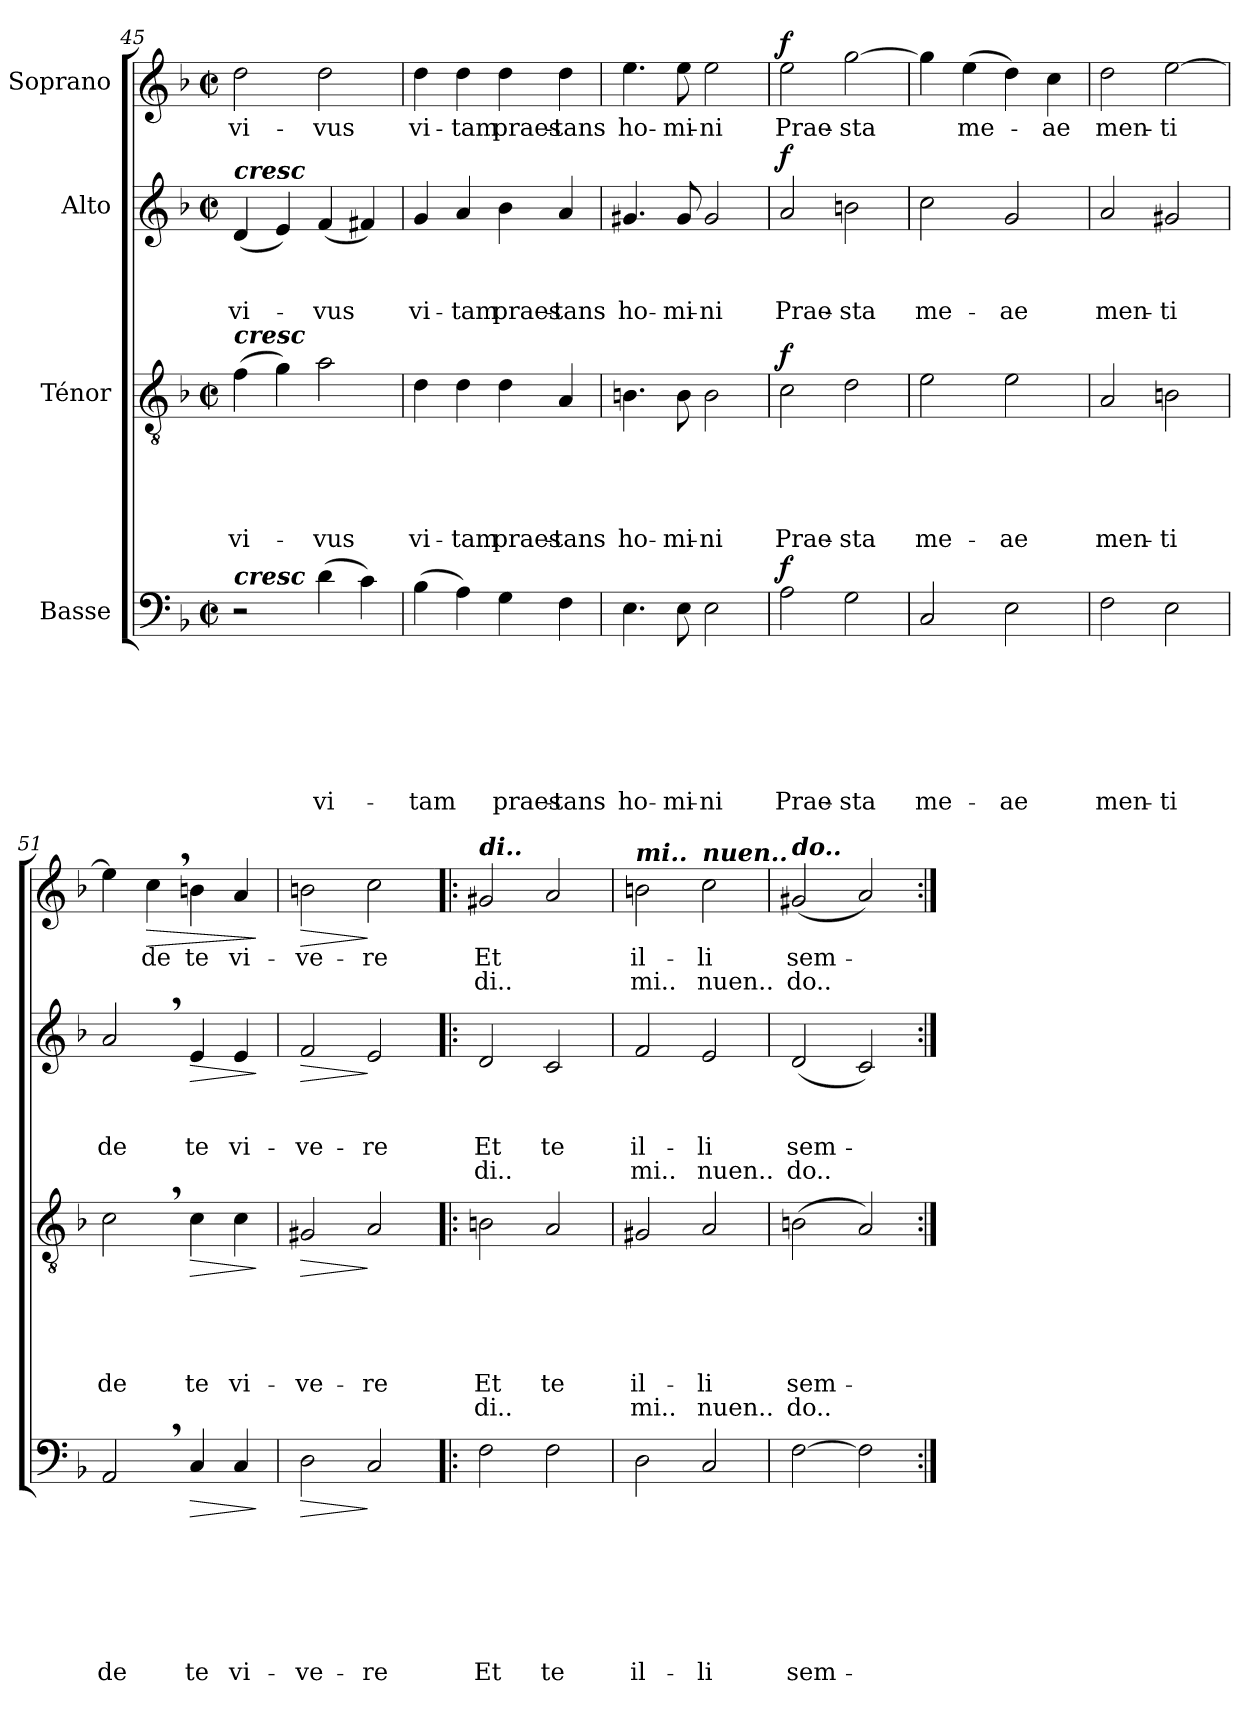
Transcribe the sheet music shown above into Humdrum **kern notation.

**kern	**text	**text	**text	**text	**text	**text	**text	**dynam	**kern	**text	**text	**text	**text	**text	**text	**dynam	**kern	**text	**text	**text	**text	**dynam	**kern	**text	**text	**dynam
*part4	*part4	*part4	*part4	*part4	*part4	*part4	*part4	*part4	*part3	*part3	*part3	*part3	*part3	*part3	*part3	*part3	*part2	*part2	*part2	*part2	*part2	*part2	*part1	*part1	*part1	*part1
*staff4	*staff4	*staff4	*staff4	*staff4	*staff4	*staff4	*staff4	*staff4	*staff3	*staff3	*staff3	*staff3	*staff3	*staff3	*staff3	*staff3	*staff2	*staff2	*staff2	*staff2	*staff2	*staff2	*staff1	*staff1	*staff1	*staff1
*I"Basse	*	*	*	*	*	*	*	*	*I"Ténor	*	*	*	*	*	*	*	*I"Alto	*	*	*	*	*	*I"Soprano	*	*	*
*clefF4	*	*	*	*	*	*	*	*	*clefGv2	*	*	*	*	*	*	*	*clefG2	*	*	*	*	*	*clefG2	*	*	*
*k[b-]	*	*	*	*	*	*	*	*	*k[b-]	*	*	*	*	*	*	*	*k[b-]	*	*	*	*	*	*k[b-]	*	*	*
*F:	*	*	*	*	*	*	*	*	*F:	*	*	*	*	*	*	*	*F:	*	*	*	*	*	*F:	*	*	*
*M2/2	*	*	*	*	*	*	*	*	*M2/2	*	*	*	*	*	*	*	*M2/2	*	*	*	*	*	*M2/2	*	*	*
*met(c|)	*	*	*	*	*	*	*	*	*met(c|)	*	*	*	*	*	*	*	*met(c|)	*	*	*	*	*	*met(c|)	*	*	*
=45	=45	=45	=45	=45	=45	=45	=45	=45	=45	=45	=45	=45	=45	=45	=45	=45	=45	=45	=45	=45	=45	=45	=45	=45	=45	=45
!	!	!	!	!	!	!	!	!	!	!	!	!	!	!	!	!	!LO:TX:a:Bi:t=cresc	!	!	!	!	!	!	!	!	!
!	!	!	!	!	!	!	!	!	!LO:TX:a:Bi:t=cresc	!	!	!	!	!	!	!	!	!	!	!	!	!	!	!	!	!
!LO:TX:a:Bi:t=cresc	!	!	!	!	!	!	!	!	!	!	!	!	!	!	!	!	!	!	!	!	!	!	!	!	!	!
!	!	!	!	!	!	!	!	!	!	!	!	!	!	!LO:LY:b	!	!	!	!	!	!LO:LY:b	!	!	!	!LO:LY:b	!	!
2r	.	.	.	.	.	.	.	.	(<4f\	.	.	.	.	vi-	.	.	(<4d/	.	.	vi-	.	.	2dd\	vi-	.	.
.	.	.	.	.	.	.	.	.	4g\)	.	.	.	.	.	.	.	4e/)	.	.	.	.	.	.	.	.	.
!	!	!	!	!	!	!	!LO:LY:b	!	!	!	!	!	!	!LO:LY:b	!	!	!	!	!	!LO:LY:b	!	!	!	!LO:LY:b	!	!
(>4d\	.	.	.	.	.	.	vi-	.	2a\	.	.	.	.	-vus	.	.	(<4f/	.	.	-vus	.	.	2dd\	-vus	.	.
4c\)	.	.	.	.	.	.	.	.	.	.	.	.	.	.	.	.	4f#X/)	.	.	.	.	.	.	.	.	.
!!LO:LB:g=z
=46	=46	=46	=46	=46	=46	=46	=46	=46	=46	=46	=46	=46	=46	=46	=46	=46	=46	=46	=46	=46	=46	=46	=46	=46	=46	=46
!	!	!	!	!	!	!	!LO:LY:b	!	!	!	!	!	!	!LO:LY:b	!	!	!	!	!	!LO:LY:b	!	!	!	!LO:LY:b	!	!
(>4B-\	.	.	.	.	.	.	-tam	.	4d\	.	.	.	.	vi-	.	.	4g/	.	.	vi-	.	.	4dd\	vi-	.	.
!	!	!	!	!	!	!	!	!	!	!	!	!	!	!LO:LY:b	!	!	!	!	!	!LO:LY:b	!	!	!	!LO:LY:b	!	!
4A\)	.	.	.	.	.	.	.	.	4d\	.	.	.	.	-tam	.	.	4a/	.	.	-tam	.	.	4dd\	-tam	.	.
!	!	!	!	!	!	!	!LO:LY:b	!	!	!	!	!	!	!LO:LY:b	!	!	!	!	!	!LO:LY:b	!	!	!	!LO:LY:b	!	!
4G\	.	.	.	.	.	.	praes-	.	4d\	.	.	.	.	praes-	.	.	4b-\	.	.	praes-	.	.	4dd\	praes-	.	.
!	!	!	!	!	!	!	!LO:LY:b	!	!	!	!	!	!	!LO:LY:b	!	!	!	!	!	!LO:LY:b	!	!	!	!LO:LY:b	!	!
4F\	.	.	.	.	.	.	-tans	.	4A/	.	.	.	.	-tans	.	.	4a/	.	.	-tans	.	.	4dd\	-tans	.	.
=47	=47	=47	=47	=47	=47	=47	=47	=47	=47	=47	=47	=47	=47	=47	=47	=47	=47	=47	=47	=47	=47	=47	=47	=47	=47	=47
!	!	!	!	!	!	!	!LO:LY:b	!	!	!	!	!	!	!LO:LY:b	!	!	!	!	!	!LO:LY:b	!	!	!	!LO:LY:b	!	!
4.E\	.	.	.	.	.	.	ho-	.	4.Bn\	.	.	.	.	ho-	.	.	4.g#X/	.	.	ho-	.	.	4.ee\	ho-	.	.
!	!	!	!	!	!	!	!LO:LY:b	!	!	!	!	!	!	!LO:LY:b	!	!	!	!	!	!LO:LY:b	!	!	!	!LO:LY:b	!	!
8E\	.	.	.	.	.	.	-mi-	.	8B\	.	.	.	.	-mi-	.	.	8g#/	.	.	-mi-	.	.	8ee\	-mi-	.	.
!	!	!	!	!	!	!	!LO:LY:b	!	!	!	!	!	!	!LO:LY:b	!	!	!	!	!	!LO:LY:b	!	!	!	!LO:LY:b	!	!
2E\	.	.	.	.	.	.	-ni	.	2B\	.	.	.	.	-ni	.	.	2g#/	.	.	-ni	.	.	2ee\	-ni	.	.
=48	=48	=48	=48	=48	=48	=48	=48	=48	=48	=48	=48	=48	=48	=48	=48	=48	=48	=48	=48	=48	=48	=48	=48	=48	=48	=48
!	!	!	!	!	!	!	!LO:LY:b	!LO:DY:a	!	!	!	!	!	!LO:LY:b	!	!LO:DY:a	!	!	!	!LO:LY:b	!	!LO:DY:a	!	!LO:LY:b	!	!LO:DY:a
2A\	.	.	.	.	.	.	Prae-	f	2c\	.	.	.	.	Prae-	.	f	2a/	.	.	Prae-	.	f	2ee\	Prae-	.	f
!	!	!	!	!	!	!	!LO:LY:b	!	!	!	!	!	!	!LO:LY:b	!	!	!	!	!	!LO:LY:b	!	!	!	!LO:LY:b	!	!
2G\	.	.	.	.	.	.	-sta	.	2d\	.	.	.	.	-sta	.	.	2bn\	.	.	-sta	.	.	[>2gg\	-sta	.	.
=49	=49	=49	=49	=49	=49	=49	=49	=49	=49	=49	=49	=49	=49	=49	=49	=49	=49	=49	=49	=49	=49	=49	=49	=49	=49	=49
!	!	!	!	!	!	!	!LO:LY:b	!	!	!	!	!	!	!LO:LY:b	!	!	!	!	!	!LO:LY:b	!	!	!	!	!	!
2C/	.	.	.	.	.	.	me-	.	2e\	.	.	.	.	me-	.	.	2cc\	.	.	me-	.	.	4gg\]	.	.	.
!	!	!	!	!	!	!	!	!	!	!	!	!	!	!	!	!	!	!	!	!	!	!	!	!LO:LY:b	!	!
.	.	.	.	.	.	.	.	.	.	.	.	.	.	.	.	.	.	.	.	.	.	.	(>4ee\	me-	.	.
!	!	!	!	!	!	!	!LO:LY:b	!	!	!	!	!	!	!LO:LY:b	!	!	!	!	!	!LO:LY:b	!	!	!	!	!	!
2E\	.	.	.	.	.	.	-ae	.	2e\	.	.	.	.	-ae	.	.	2g/	.	.	-ae	.	.	4dd\)	.	.	.
!	!	!	!	!	!	!	!	!	!	!	!	!	!	!	!	!	!	!	!	!	!	!	!	!LO:LY:b	!	!
.	.	.	.	.	.	.	.	.	.	.	.	.	.	.	.	.	.	.	.	.	.	.	4cc\	-ae	.	.
=50	=50	=50	=50	=50	=50	=50	=50	=50	=50	=50	=50	=50	=50	=50	=50	=50	=50	=50	=50	=50	=50	=50	=50	=50	=50	=50
!	!	!	!	!	!	!	!LO:LY:b	!	!	!	!	!	!	!LO:LY:b	!	!	!	!	!	!LO:LY:b	!	!	!	!LO:LY:b	!	!
2F\	.	.	.	.	.	.	men-	.	2A/	.	.	.	.	men-	.	.	2a/	.	.	men-	.	.	2dd\	men-	.	.
!	!	!	!	!	!	!	!LO:LY:b	!	!	!	!	!	!	!LO:LY:b	!	!	!	!	!	!LO:LY:b	!	!	!	!LO:LY:b	!	!
2E\	.	.	.	.	.	.	-ti	.	2Bn\	.	.	.	.	-ti	.	.	2g#X/	.	.	-ti	.	.	[>2ee\	-ti	.	.
=51	=51	=51	=51	=51	=51	=51	=51	=51	=51	=51	=51	=51	=51	=51	=51	=51	=51	=51	=51	=51	=51	=51	=51	=51	=51	=51
!	!	!	!	!	!	!	!LO:LY:b	!	!	!	!	!	!	!LO:LY:b	!	!	!	!	!	!LO:LY:b	!	!	!	!	!	!
2AA,>/	.	.	.	.	.	.	de	.	2c,>\	.	.	.	.	de	.	.	2a,>/	.	.	de	.	.	4ee\]	.	.	.
!	!	!	!	!	!	!	!	!	!	!	!	!	!	!	!	!	!	!	!	!	!	!	!	!LO:LY:b	!	!LO:HP:b
.	.	.	.	.	.	.	.	.	.	.	.	.	.	.	.	.	.	.	.	.	.	.	4cc,>\	de	.	>
!	!	!	!	!	!	!	!LO:LY:b	!LO:HP:b	!	!	!	!	!	!LO:LY:b	!	!LO:HP:b	!	!	!	!LO:LY:b	!	!LO:HP:b	!	!LO:LY:b	!	!
4C/	.	.	.	.	.	.	te	>	4c\	.	.	.	.	te	.	>	4e/	.	.	te	.	>	4bn\	te	.	.
!	!	!	!	!	!	!	!LO:LY:b	!	!	!	!	!	!	!LO:LY:b	!	!	!	!	!	!LO:LY:b	!	!	!	!LO:LY:b	!	!
4C/	.	.	.	.	.	.	vi-	.	4c\	.	.	.	.	vi-	.	.	4e/	.	.	vi-	.	.	4a/	vi-	.	.
.	.	.	.	.	.	.	.	]	.	.	.	.	.	.	.	]	.	.	.	.	.	]	.	.	.	]
!!LO:PB:g=z
=52	=52	=52	=52	=52	=52	=52	=52	=52	=52	=52	=52	=52	=52	=52	=52	=52	=52	=52	=52	=52	=52	=52	=52	=52	=52	=52
!	!	!	!	!	!	!	!LO:LY:b	!LO:HP:b	!	!	!	!	!	!LO:LY:b	!	!LO:HP:b	!	!	!	!LO:LY:b	!	!LO:HP:b	!	!LO:LY:b	!	!LO:HP:b
2D\	.	.	.	.	.	.	-ve-	>	2G#X/	.	.	.	.	-ve-	.	>	2f/	.	.	-ve-	.	>	2bn\	-ve-	.	>
!	!	!	!	!	!	!	!LO:LY:b	!	!	!	!	!	!	!LO:LY:b	!	!	!	!	!	!LO:LY:b	!	!	!	!LO:LY:b	!	!
2C/	.	.	.	.	.	.	-re	]	2A/	.	.	.	.	-re	.	]	2e/	.	.	-re	.	]	2cc\	-re	.	]
=53!|:	=53!|:	=53!|:	=53!|:	=53!|:	=53!|:	=53!|:	=53!|:	=53!|:	=53!|:	=53!|:	=53!|:	=53!|:	=53!|:	=53!|:	=53!|:	=53!|:	=53!|:	=53!|:	=53!|:	=53!|:	=53!|:	=53!|:	=53!|:	=53!|:	=53!|:	=53!|:
!	!	!	!	!	!	!	!	!	!	!	!	!	!	!	!	!	!	!	!	!	!	!	!LO:TX:a:Bi:t=di..	!	!	!
!	!	!	!	!	!	!	!LO:LY:b	!	!	!	!	!	!	!LO:LY:b	!LO:LY:b	!	!	!	!	!LO:LY:b	!LO:LY:b	!	!	!LO:LY:b	!LO:LY:b	!
2F\	.	.	.	.	.	.	Et	.	2Bn\	.	.	.	.	Et	di..	.	2d/	.	.	Et	di..	.	2g#X/	Et	di..	.
!	!	!	!	!	!	!	!LO:LY:b	!	!	!	!	!	!	!LO:LY:b	!	!	!	!	!	!LO:LY:b	!	!	!	!	!	!
2F\	.	.	.	.	.	.	te	.	2A/	.	.	.	.	te	.	.	2c/	.	.	te	.	.	2a/	.	.	.
=54	=54	=54	=54	=54	=54	=54	=54	=54	=54	=54	=54	=54	=54	=54	=54	=54	=54	=54	=54	=54	=54	=54	=54	=54	=54	=54
!	!	!	!	!	!	!	!	!	!	!	!	!	!	!	!	!	!	!	!	!	!	!	!LO:TX:a:Bi:t=mi..	!	!	!
!	!	!	!	!	!	!	!LO:LY:b	!	!	!	!	!	!	!LO:LY:b	!LO:LY:b	!	!	!	!	!LO:LY:b	!LO:LY:b	!	!	!LO:LY:b	!LO:LY:b	!
2D\	.	.	.	.	.	.	il-	.	2G#X/	.	.	.	.	il-	mi..	.	2f/	.	.	il-	mi..	.	2bn\	il-	mi..	.
!	!	!	!	!	!	!	!	!	!	!	!	!	!	!	!	!	!	!	!	!	!	!	!LO:TX:a:Bi:t=nuen..	!	!	!
!	!	!	!	!	!	!	!LO:LY:b	!	!	!	!	!	!	!LO:LY:b	!LO:LY:b	!	!	!	!	!LO:LY:b	!LO:LY:b	!	!	!LO:LY:b	!LO:LY:b	!
2C/	.	.	.	.	.	.	-li	.	2A/	.	.	.	.	-li	nuen..	.	2e/	.	.	-li	nuen..	.	2cc\	-li	nuen..	.
=55	=55	=55	=55	=55	=55	=55	=55	=55	=55	=55	=55	=55	=55	=55	=55	=55	=55	=55	=55	=55	=55	=55	=55	=55	=55	=55
!	!	!	!	!	!	!	!	!	!	!	!	!	!	!	!	!	!	!	!	!	!	!	!LO:TX:a:Bi:t=do..	!	!	!
!	!	!	!	!	!	!	!LO:LY:b	!	!	!	!	!	!	!LO:LY:b	!LO:LY:b	!	!	!	!	!LO:LY:b	!LO:LY:b	!	!	!LO:LY:b	!LO:LY:b	!
[>2F\	.	.	.	.	.	.	sem-	.	(>2Bn\	.	.	.	.	sem-	do..	.	(<2d/	.	.	sem-	do..	.	(<2g#X/	sem-	do..	.
2F\]	.	.	.	.	.	.	.	.	2A/)	.	.	.	.	.	.	.	2c/)	.	.	.	.	.	2a/)	.	.	.
=:|!	=:|!	=:|!	=:|!	=:|!	=:|!	=:|!	=:|!	=:|!	=:|!	=:|!	=:|!	=:|!	=:|!	=:|!	=:|!	=:|!	=:|!	=:|!	=:|!	=:|!	=:|!	=:|!	=:|!	=:|!	=:|!	=:|!
*-	*-	*-	*-	*-	*-	*-	*-	*-	*-	*-	*-	*-	*-	*-	*-	*-	*-	*-	*-	*-	*-	*-	*-	*-	*-	*-
